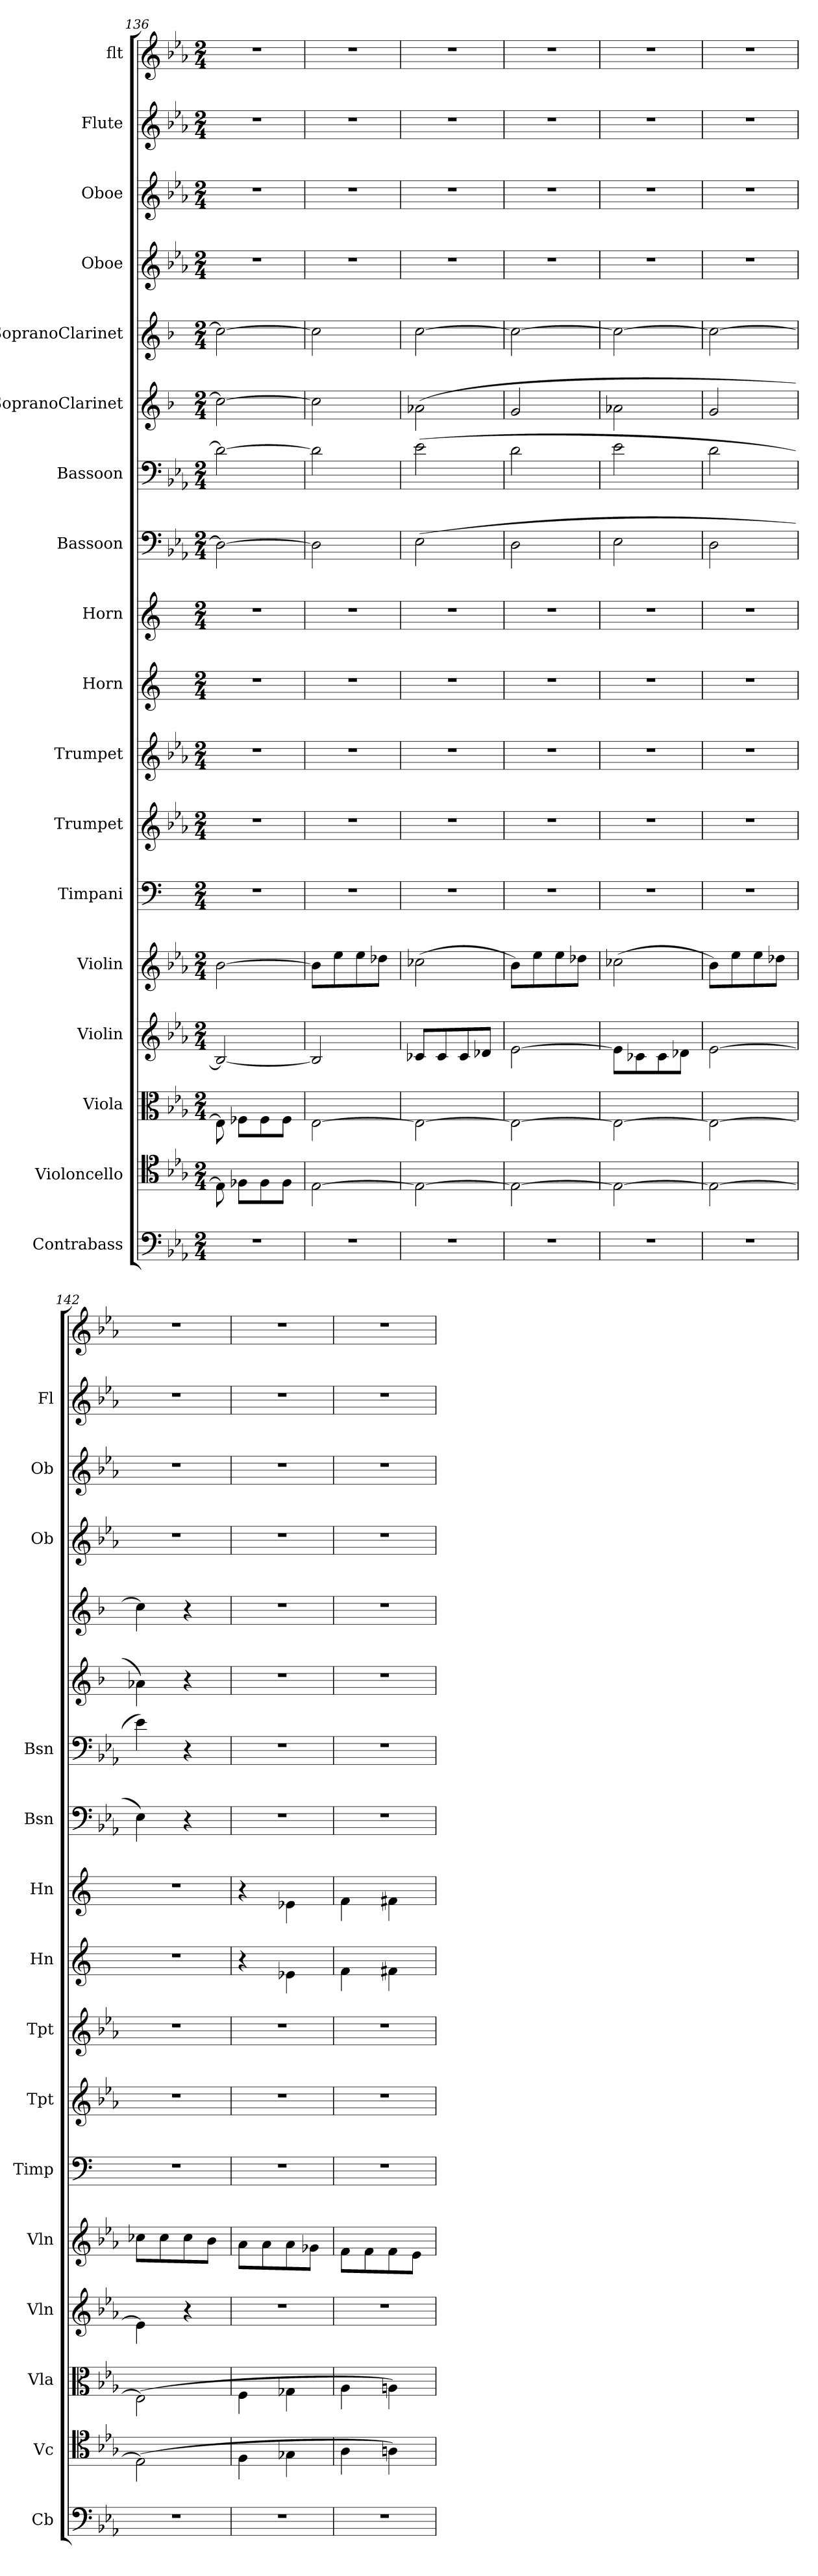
**kern	**kern	**kern	**kern	**kern	**kern	**kern	**kern	**kern	**kern	**kern	**kern	**kern	**kern	**kern	**kern	**kern	**kern
*part18	*part17	*part16	*part15	*part14	*part13	*part12	*part11	*part10	*part9	*part8	*part7	*part6	*part5	*part4	*part3	*part2	*part1
*staff18	*staff17	*staff16	*staff15	*staff14	*staff13	*staff12	*staff11	*staff10	*staff9	*staff8	*staff7	*staff6	*staff5	*staff4	*staff3	*staff2	*staff1
*I"Contrabass	*I"Violoncello	*I"Viola	*I"Violin	*I"Violin	*I"Timpani	*I"Trumpet	*I"Trumpet	*I"Horn	*I"Horn	*I"Bassoon	*I"Bassoon	*I"SopranoClarinet	*I"SopranoClarinet	*I"Oboe	*I"Oboe	*I"Flute	*I"flt
*I'Cb	*I'Vc	*I'Vla	*I'Vln	*I'Vln	*I'Timp	*I'Tpt	*I'Tpt	*I'Hn	*I'Hn	*I'Bsn	*I'Bsn	*	*	*I'Ob	*I'Ob	*I'Fl	*
*clefF4	*clefC4	*clefC3	*clefG2	*clefG2	*clefF4	*clefG2	*clefG2	*clefG2	*clefG2	*clefF4	*clefF4	*clefG2	*clefG2	*clefG2	*clefG2	*clefG2	*clefG2
*k[b-e-a-]	*k[b-e-a-]	*k[b-e-a-]	*k[b-e-a-]	*k[b-e-a-]	*k[]	*k[b-e-a-]	*k[b-e-a-]	*k[]	*k[]	*k[b-e-a-]	*k[b-e-a-]	*k[b-]	*k[b-]	*k[b-e-a-]	*k[b-e-a-]	*k[b-e-a-]	*k[b-e-a-]
*c:	*c:	*c:	*c:	*c:	*	*c:	*c:	*	*	*c:	*c:	*	*	*c:	*c:	*c:	*c:
*M2/4	*M2/4	*M2/4	*M2/4	*M2/4	*M2/4	*M2/4	*M2/4	*M2/4	*M2/4	*M2/4	*M2/4	*M2/4	*M2/4	*M2/4	*M2/4	*M2/4	*M2/4
=136	=136	=136	=136	=136	=136	=136	=136	=136	=136	=136	=136	=136	=136	=136	=136	=136	=136
2r	8E-\]	8E-\]	2B-/_	[2b-\	2r	2r	2r	2r	2r	2D\_	2d\_	2cc\_	2cc\_	2r	2r	2r	2r
.	8F-X\L	8F-X\L	.	.	.	.	.	.	.	.	.	.	.	.	.	.	.
.	8F-\	8F-\	.	.	.	.	.	.	.	.	.	.	.	.	.	.	.
.	8F-\J	8F-\J	.	.	.	.	.	.	.	.	.	.	.	.	.	.	.
=137	=137	=137	=137	=137	=137	=137	=137	=137	=137	=137	=137	=137	=137	=137	=137	=137	=137
2r	[2E-\	[2E-\	2B-/]	8b-\L]	2r	2r	2r	2r	2r	2D\]	2d\]	2cc\]	2cc\]	2r	2r	2r	2r
.	.	.	.	8ee-\	.	.	.	.	.	.	.	.	.	.	.	.	.
.	.	.	.	8ee-\	.	.	.	.	.	.	.	.	.	.	.	.	.
.	.	.	.	8dd-X\J	.	.	.	.	.	.	.	.	.	.	.	.	.
=138	=138	=138	=138	=138	=138	=138	=138	=138	=138	=138	=138	=138	=138	=138	=138	=138	=138
2r	2E-\_	2E-\_	8c-X/L	(2cc-X\	2r	2r	2r	2r	2r	(2E-\	(2e-\	(2a-X\	[2cc\	2r	2r	2r	2r
.	.	.	8c-/	.	.	.	.	.	.	.	.	.	.	.	.	.	.
.	.	.	8c-/	.	.	.	.	.	.	.	.	.	.	.	.	.	.
.	.	.	8d-X/J	.	.	.	.	.	.	.	.	.	.	.	.	.	.
=139	=139	=139	=139	=139	=139	=139	=139	=139	=139	=139	=139	=139	=139	=139	=139	=139	=139
2r	2E-\_	2E-\_	[2e-\	8b-\L)	2r	2r	2r	2r	2r	2D\	2d\	2g/	2cc\_	2r	2r	2r	2r
.	.	.	.	8ee-\	.	.	.	.	.	.	.	.	.	.	.	.	.
.	.	.	.	8ee-\	.	.	.	.	.	.	.	.	.	.	.	.	.
.	.	.	.	8dd-X\J	.	.	.	.	.	.	.	.	.	.	.	.	.
=140	=140	=140	=140	=140	=140	=140	=140	=140	=140	=140	=140	=140	=140	=140	=140	=140	=140
2r	2E-\_	2E-\_	8e-\L]	(2cc-X\	2r	2r	2r	2r	2r	2E-\	2e-\	2a-X\	2cc\_	2r	2r	2r	2r
.	.	.	8c-X\	.	.	.	.	.	.	.	.	.	.	.	.	.	.
.	.	.	8c-\	.	.	.	.	.	.	.	.	.	.	.	.	.	.
.	.	.	8d-X\J	.	.	.	.	.	.	.	.	.	.	.	.	.	.
=141	=141	=141	=141	=141	=141	=141	=141	=141	=141	=141	=141	=141	=141	=141	=141	=141	=141
2r	2E-\_	2E-\_	[2e-\	8b-\L)	2r	2r	2r	2r	2r	2D\	2d\	2g/	2cc\_	2r	2r	2r	2r
.	.	.	.	8ee-\	.	.	.	.	.	.	.	.	.	.	.	.	.
.	.	.	.	8ee-\	.	.	.	.	.	.	.	.	.	.	.	.	.
.	.	.	.	8dd-X\J	.	.	.	.	.	.	.	.	.	.	.	.	.
=142	=142	=142	=142	=142	=142	=142	=142	=142	=142	=142	=142	=142	=142	=142	=142	=142	=142
2r	(2E-\]	(2E-\]	4e-\]	8cc-X\L	2r	2r	2r	2r	2r	4E-\)	4e-\)	4a-X\)	4cc\]	2r	2r	2r	2r
.	.	.	.	8cc-\	.	.	.	.	.	.	.	.	.	.	.	.	.
.	.	.	4r	8cc-\	.	.	.	.	.	4r	4r	4r	4r	.	.	.	.
.	.	.	.	8b-\J	.	.	.	.	.	.	.	.	.	.	.	.	.
=143	=143	=143	=143	=143	=143	=143	=143	=143	=143	=143	=143	=143	=143	=143	=143	=143	=143
2r	4F\	4F\	2r	8a-\L	2r	2r	2r	4r	4r	2r	2r	2r	2r	2r	2r	2r	2r
.	.	.	.	8a-\	.	.	.	.	.	.	.	.	.	.	.	.	.
.	4G-X\	4G-X\	.	8a-\	.	.	.	4e-X\	4e-X\	.	.	.	.	.	.	.	.
.	.	.	.	8g-X\J	.	.	.	.	.	.	.	.	.	.	.	.	.
=144	=144	=144	=144	=144	=144	=144	=144	=144	=144	=144	=144	=144	=144	=144	=144	=144	=144
2r	4A-\	4A-\	2r	8f\L	2r	2r	2r	4f\	4f\	2r	2r	2r	2r	2r	2r	2r	2r
.	.	.	.	8f\	.	.	.	.	.	.	.	.	.	.	.	.	.
.	4An\)	4An\)	.	8f\	.	.	.	4f#X\	4f#X\	.	.	.	.	.	.	.	.
.	.	.	.	8e-\J	.	.	.	.	.	.	.	.	.	.	.	.	.
=	=	=	=	=	=	=	=	=	=	=	=	=	=	=	=	=	=
*-	*-	*-	*-	*-	*-	*-	*-	*-	*-	*-	*-	*-	*-	*-	*-	*-	*-
